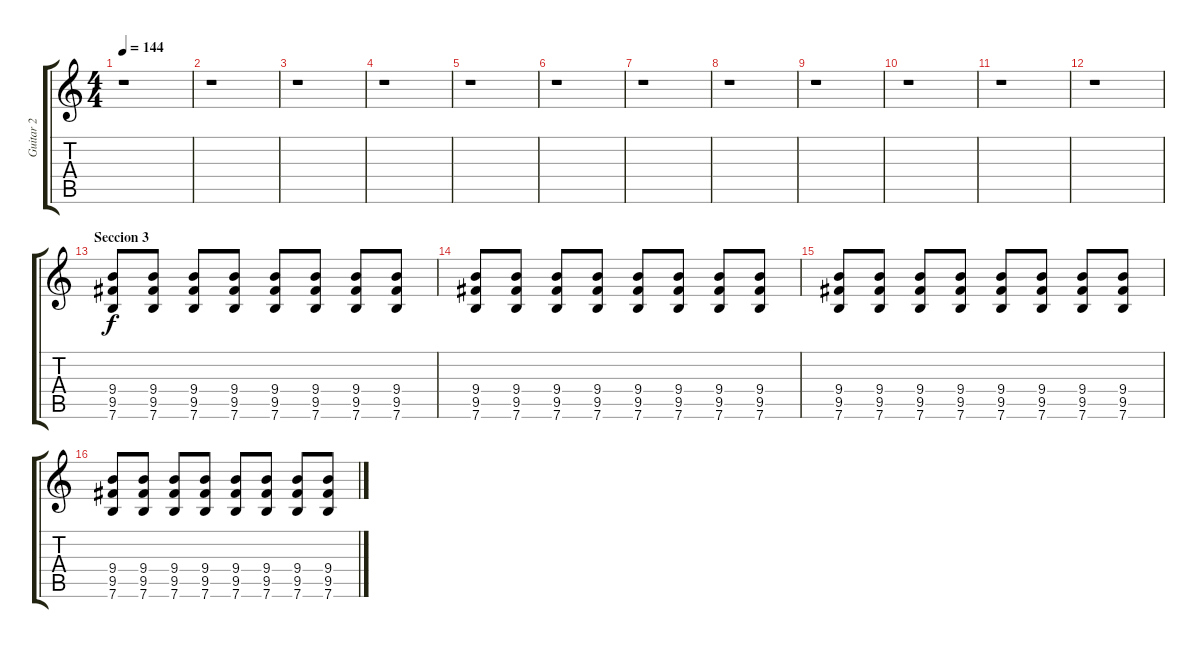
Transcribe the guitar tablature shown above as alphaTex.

\track ("Guitar 2" "Guitar 2") {instrument overdrivenguitar}
\staff {score tabs}
\tuning (E4 B3 G3 D3 A2 E2) {hide}
\ts (4 4)
\tempo 144
\clef g2
\ks c
r.1{dy f} |
r.1 |
r.1 |
r.1 |
r.1 |
r.1 |
r.1 |
r.1 |
r.1 |
r.1 |
r.1 |
r.1 |
\section ("" "Seccion 3")
(9.4 9.5 7.6).8 (9.4 9.5 7.6).8 (9.4 9.5 7.6).8 (9.4 9.5 7.6).8 (9.4 9.5 7.6).8 (9.4 9.5 7.6).8 (9.4 9.5 7.6).8 (9.4 9.5 7.6).8 |
(9.4 9.5 7.6).8 (9.4 9.5 7.6).8 (9.4 9.5 7.6).8 (9.4 9.5 7.6).8 (9.4 9.5 7.6).8 (9.4 9.5 7.6).8 (9.4 9.5 7.6).8 (9.4 9.5 7.6).8 |
(9.4 9.5 7.6).8 (9.4 9.5 7.6).8 (9.4 9.5 7.6).8 (9.4 9.5 7.6).8 (9.4 9.5 7.6).8 (9.4 9.5 7.6).8 (9.4 9.5 7.6).8 (9.4 9.5 7.6).8 |
(9.4 9.5 7.6).8 (9.4 9.5 7.6).8 (9.4 9.5 7.6).8 (9.4 9.5 7.6).8 (9.4 9.5 7.6).8 (9.4 9.5 7.6).8 (9.4 9.5 7.6).8 (9.4 9.5 7.6).8
